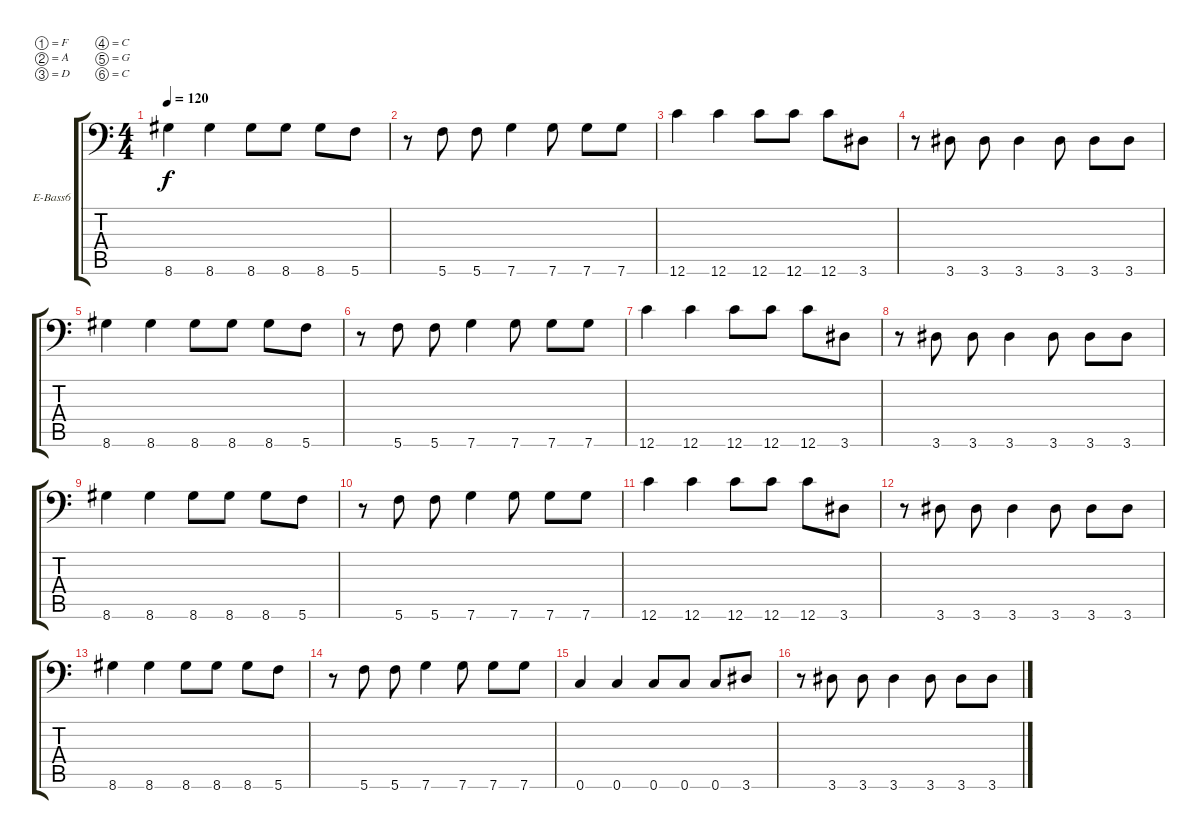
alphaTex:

\defaultSystemsLayout 4
\bracketExtendMode groupsimilarinstruments
\firstSystemTrackNameOrientation horizontal
\otherSystemsTrackNameOrientation horizontal
\track ("Electric Bass" "E-Bass6") {instrument electricbassfinger}
\staff {score tabs}
\tuning (F3 A3 D4 C3 G2 C2)
\ts (4 4)
\tempo 120
\clef f4
\scale
0.333333
\ks c
8.6.4{dy f} 8.6.4 8.6.8 8.6.8 8.6.8 5.6.8 |
\scale
0.333333 r.8 5.6.8 5.6.8 7.6.4 7.6.8 7.6.8 7.6.8 |
\scale
0.333333 12.6.4 12.6.4 12.6.8 12.6.8 12.6.8 3.6.8 |
\scale
0.333333 r.8 3.6.8 3.6.8 3.6.4 3.6.8 3.6.8 3.6.8 |
\scale
0.333333 8.6.4 8.6.4 8.6.8 8.6.8 8.6.8 5.6.8 |
\scale
0.333333 r.8 5.6.8 5.6.8 7.6.4 7.6.8 7.6.8 7.6.8 |
\scale
0.333333 12.6.4 12.6.4 12.6.8 12.6.8 12.6.8 3.6.8 |
\scale
0.333333 r.8 3.6.8 3.6.8 3.6.4 3.6.8 3.6.8 3.6.8 |
\scale
0.333333 8.6.4 8.6.4 8.6.8 8.6.8 8.6.8 5.6.8 |
\scale
0.333333 r.8 5.6.8 5.6.8 7.6.4 7.6.8 7.6.8 7.6.8 |
\scale
0.333333 12.6.4 12.6.4 12.6.8 12.6.8 12.6.8 3.6.8 |
\scale
0.333333 r.8 3.6.8 3.6.8 3.6.4 3.6.8 3.6.8 3.6.8 |
\scale
0.333333 8.6.4 8.6.4 8.6.8 8.6.8 8.6.8 5.6.8 |
\scale
0.333333 r.8 5.6.8 5.6.8 7.6.4 7.6.8 7.6.8 7.6.8 |
\scale
0.333333 0.6.4 0.6.4 0.6.8 0.6.8 0.6.8 3.6.8 |
\scale
0.333333 r.8 3.6.8 3.6.8 3.6.4 3.6.8 3.6.8 3.6.8
